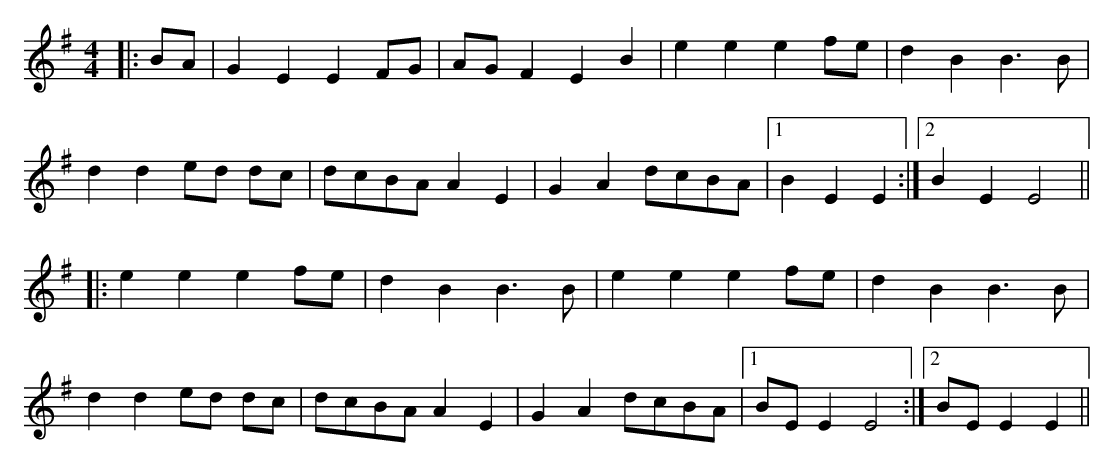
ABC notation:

X:1
M:4/4
K:Emin
|:BA|G2 E2 E2 FG|AG F2 E2 B2|e2 e2 e2 fe|d2 B2 B3 B|
d2 d2 ed dc|dcBA A2 E2|G2 A2 dcBA|1 B2 E2 E2:|2 B2 E2 E4||
|:e2 e2 e2 fe|d2 B2 B3 B|e2 e2 e2 fe|d2 B2 B3 B|
d2 d2 ed dc|dcBA A2 E2|G2 A2 dcBA|1 BE E2 E4:|2 BE E2 E2||
